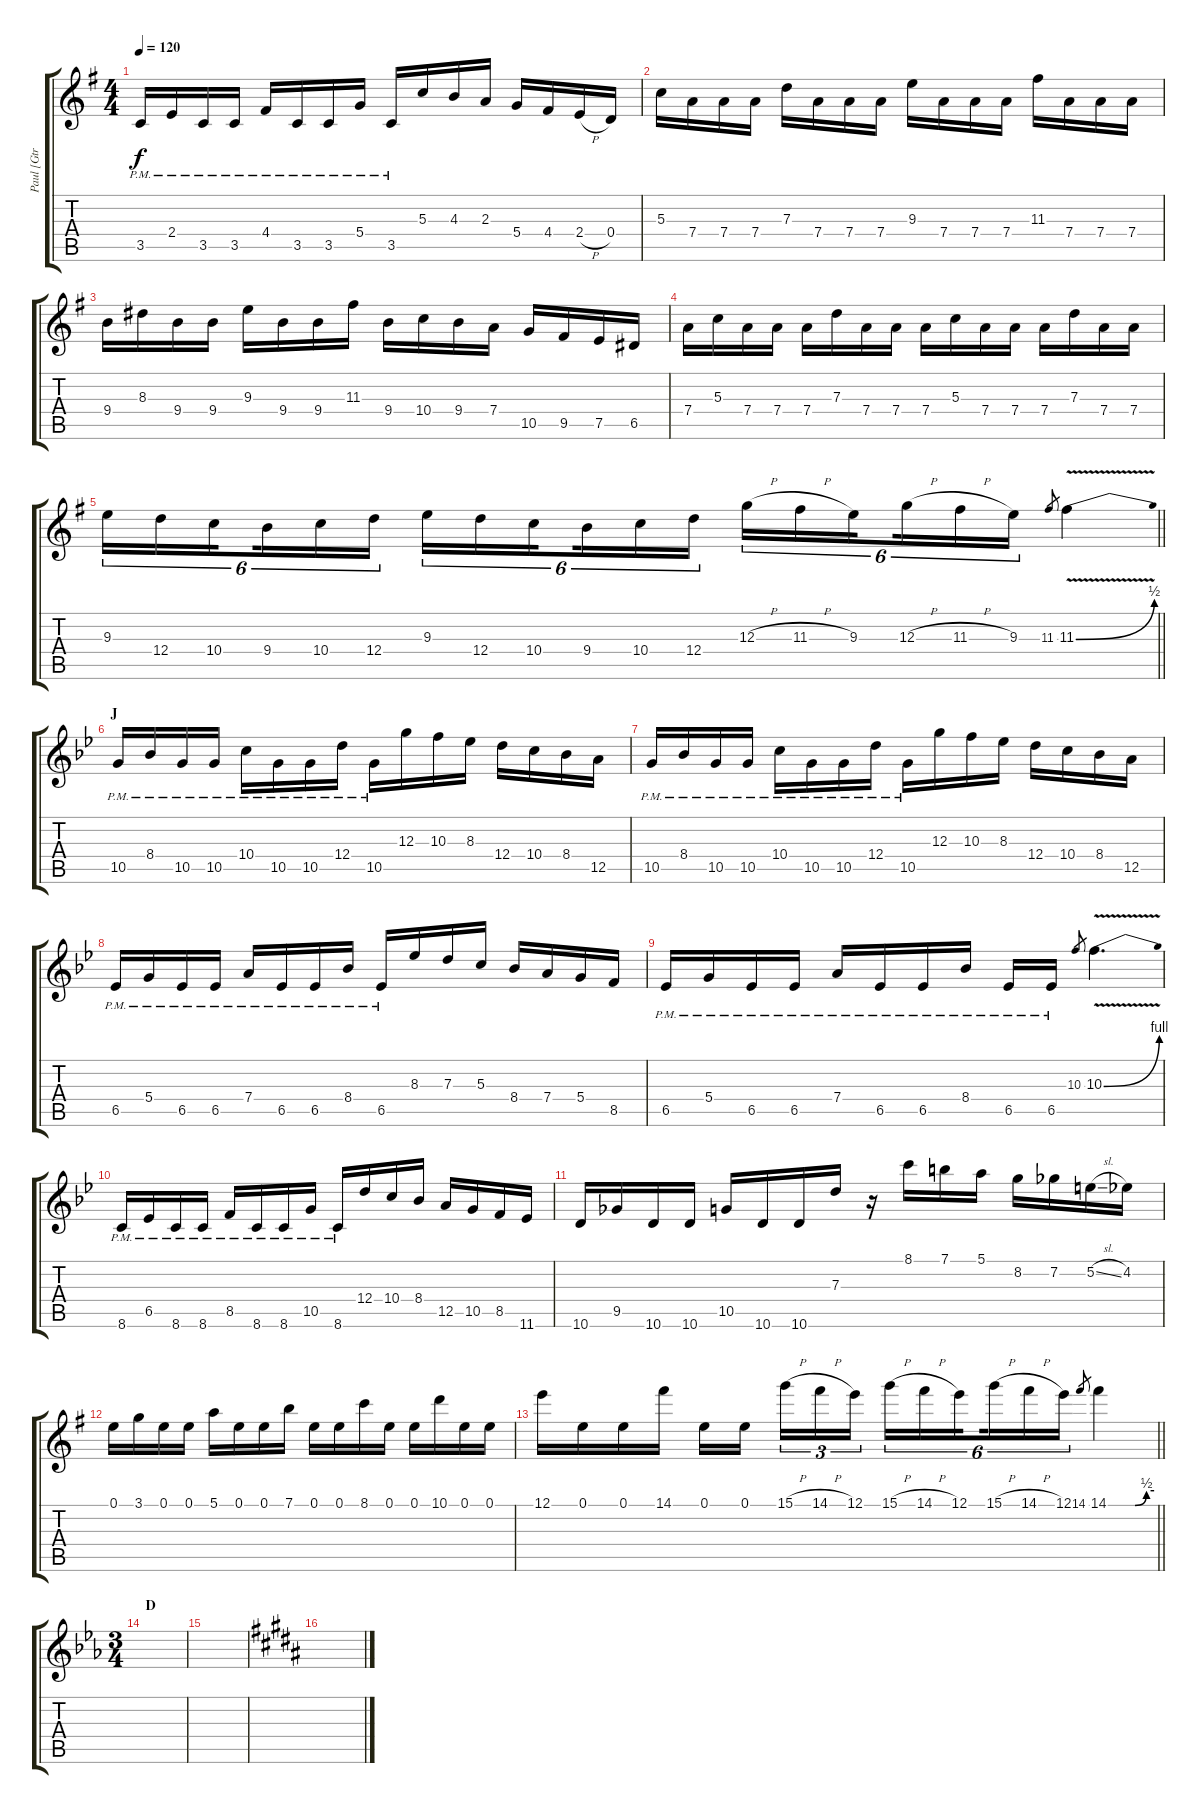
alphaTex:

\track ("Paul [Gtr III]" "Paul [Gtr ") {instrument overdrivenguitar}
\staff {score tabs}
\tuning (E4 B3 G3 D3 A2 E2) {hide}
\ts (4 4)
\tempo 120
\clef g2
\ks g
3.5{pm}.16{dy f} 2.4{pm}.16 3.5{pm}.16 3.5{pm}.16 4.4{pm}.16 3.5{pm}.16 3.5{pm}.16 5.4{pm}.16 3.5{pm}.16 5.3.16 4.3.16 2.3.16 5.4.16 4.4.16 2.4{h}.16 0.4.16 |
5.3.16 7.4.16 7.4.16 7.4.16 7.3.16 7.4.16 7.4.16 7.4.16 9.3.16 7.4.16 7.4.16 7.4.16 11.3.16 7.4.16 7.4.16 7.4.16 |
9.4.16 8.3.16 9.4.16 9.4.16 9.3.16 9.4.16 9.4.16 11.3.16 9.4.16 10.4.16 9.4.16 7.4.16 10.5.16 9.5.16 7.5.16 6.5.16 |
7.4.16 5.3.16 7.4.16 7.4.16 7.4.16 7.3.16 7.4.16 7.4.16 7.4.16 5.3.16 7.4.16 7.4.16 7.4.16 7.3.16 7.4.16 7.4.16 |
\barLineRight lightlight
9.3.16{tu (6 4)} 12.4.16{tu (6 4)} 10.4.16{tu (6 4) beam splitsecondary} 9.4.16{tu (6 4)} 10.4.16{tu (6 4)} 12.4.16{tu (6 4)} 9.3.16{tu (6 4)} 12.4.16{tu (6 4)} 10.4.16{tu (6 4) beam splitsecondary} 9.4.16{tu (6 4)} 10.4.16{tu (6 4)} 12.4.16{tu (6 4)} 12.3{h}.16{tu (6 4)} 11.3{h}.16{tu (6 4)} 9.3.16{tu (6 4) beam splitsecondary} 12.3{h}.16{tu (6 4)} 11.3{h}.16{tu (6 4)} 9.3.16{tu (6 4)} 11.3.8{gr} 11.3{be (bend 0 0 60 2) v}.4 |
\section ("" "J")
\ks bb
10.5{pm}.16 8.4{pm}.16 10.5{pm}.16 10.5{pm}.16 10.4{pm}.16 10.5{pm}.16 10.5{pm}.16 12.4{pm}.16 10.5{pm}.16 12.3.16 10.3.16 8.3.16 12.4.16 10.4.16 8.4.16 12.5.16 |
10.5{pm}.16 8.4{pm}.16 10.5{pm}.16 10.5{pm}.16 10.4{pm}.16 10.5{pm}.16 10.5{pm}.16 12.4{pm}.16 10.5{pm}.16 12.3.16 10.3.16 8.3.16 12.4.16 10.4.16 8.4.16 12.5.16 |
6.5{pm}.16 5.4{pm}.16 6.5{pm}.16 6.5{pm}.16 7.4{pm}.16 6.5{pm}.16 6.5{pm}.16 8.4{pm}.16 6.5{pm}.16 8.3.16 7.3.16 5.3.16 8.4.16 7.4.16 5.4.16 8.5.16 |
6.5{pm}.16 5.4{pm}.16 6.5{pm}.16 6.5{pm}.16 7.4{pm}.16 6.5{pm}.16 6.5{pm}.16 8.4{pm}.16 6.5{pm}.16 6.5{pm}.16 10.3.8{gr} 10.3{be (bend 0 0 60 4) v}.4{d} |
8.6{pm}.16 6.5{pm}.16 8.6{pm}.16 8.6{pm}.16 8.5{pm}.16 8.6{pm}.16 8.6{pm}.16 10.5{pm}.16 8.6{pm}.16 12.4.16 10.4.16 8.4.16 12.5.16 10.5.16 8.5.16 11.6.16 |
10.6.16 9.5.16 10.6.16 10.6.16 10.5.16 10.6.16 10.6.16 7.3.16 r.16 8.1.16 7.1.16 5.1.16 8.2.16 7.2.16 5.2{sl}.16 4.2.16 |
\ks g
0.1.16 3.1.16 0.1.16 0.1.16 5.1.16 0.1.16 0.1.16 7.1.16 0.1.16 0.1.16 8.1.16 0.1.16 0.1.16 10.1.16 0.1.16 0.1.16 |
\barLineRight lightlight
12.1.16 0.1.16 0.1.16 14.1.16 0.1.16 0.1.16{beam splitsecondary} 15.1{h}.16{tu (3 2)} 14.1{h}.16{tu (3 2)} 12.1.16{tu (3 2)} 15.1{h}.16{tu (6 4)} 14.1{h}.16{tu (6 4)} 12.1.16{tu (6 4) beam splitsecondary} 15.1{h}.16{tu (6 4)} 14.1{h}.16{tu (6 4)} 12.1.16{tu (6 4)} 14.1.8{gr} 14.1{be (custom 0 0 35 0 50 2 60 2)}.4 |
\ts (3 4)
\section ("" "D")
\ks eb
|
|
\ks b
